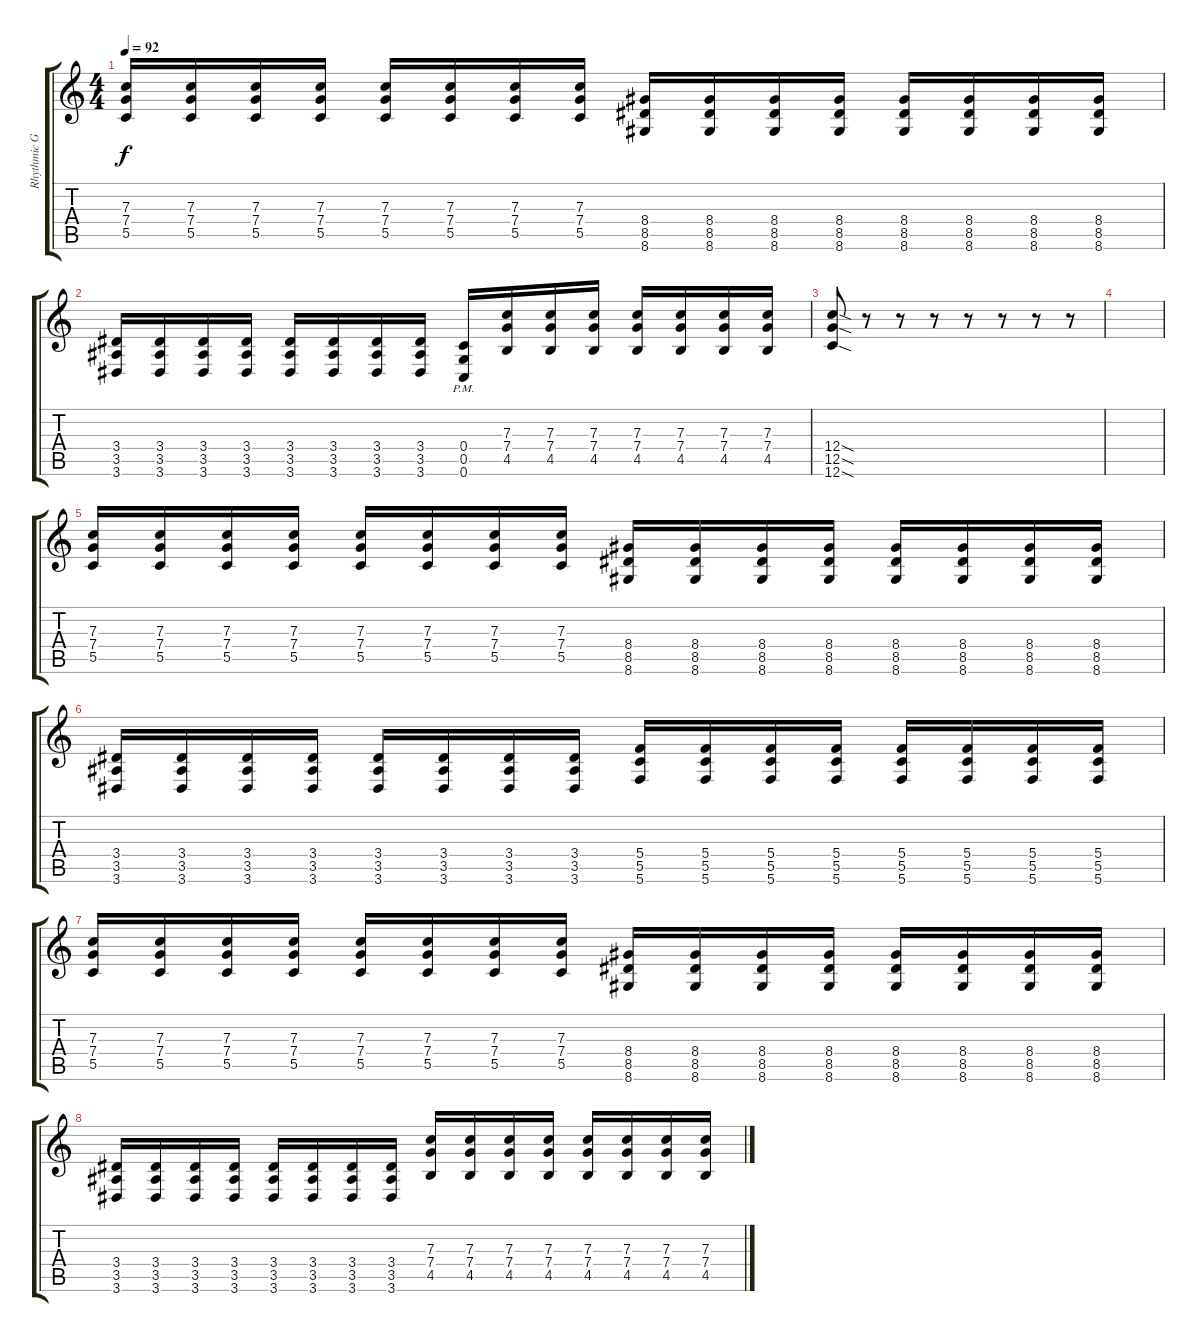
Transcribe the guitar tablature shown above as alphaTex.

\track ("Rhythmic Guitar" "Rhythmic G") {instrument distortionguitar}
\staff {score tabs}
\tuning (D4 A3 F3 C3 G2 C2) {hide}
\ts (4 4)
\tempo 92
\clef g2
\ks c
(7.3 7.4 5.5).16{dy f} (7.3 7.4 5.5).16 (7.3 7.4 5.5).16 (7.3 7.4 5.5).16 (7.3 7.4 5.5).16 (7.3 7.4 5.5).16 (7.3 7.4 5.5).16 (7.3 7.4 5.5).16 (8.4 8.5 8.6).16 (8.4 8.5 8.6).16 (8.4 8.5 8.6).16 (8.4 8.5 8.6).16 (8.4 8.5 8.6).16 (8.4 8.5 8.6).16 (8.4 8.5 8.6).16 (8.4 8.5 8.6).16 |
(3.4 3.5 3.6).16 (3.4 3.5 3.6).16 (3.4 3.5 3.6).16 (3.4 3.5 3.6).16 (3.4 3.5 3.6).16 (3.4 3.5 3.6).16 (3.4 3.5 3.6).16 (3.4 3.5 3.6).16 (0.4{pm} 0.5{pm} 0.6{pm}).16 (7.3 7.4 4.5).16 (7.3 7.4 4.5).16 (7.3 7.4 4.5).16 (7.3 7.4 4.5).16 (7.3 7.4 4.5).16 (7.3 7.4 4.5).16 (7.3 7.4 4.5).16 |
(12.4{sod} 12.5{sod} 12.6{sod}).8 r.8 r.8 r.8 r.8 r.8 r.8 r.8 |
|
(7.3 7.4 5.5).16 (7.3 7.4 5.5).16 (7.3 7.4 5.5).16 (7.3 7.4 5.5).16 (7.3 7.4 5.5).16 (7.3 7.4 5.5).16 (7.3 7.4 5.5).16 (7.3 7.4 5.5).16 (8.4 8.5 8.6).16 (8.4 8.5 8.6).16 (8.4 8.5 8.6).16 (8.4 8.5 8.6).16 (8.4 8.5 8.6).16 (8.4 8.5 8.6).16 (8.4 8.5 8.6).16 (8.4 8.5 8.6).16 |
(3.4 3.5 3.6).16 (3.4 3.5 3.6).16 (3.4 3.5 3.6).16 (3.4 3.5 3.6).16 (3.4 3.5 3.6).16 (3.4 3.5 3.6).16 (3.4 3.5 3.6).16 (3.4 3.5 3.6).16 (5.4 5.5 5.6).16 (5.4 5.5 5.6).16 (5.4 5.5 5.6).16 (5.4 5.5 5.6).16 (5.4 5.5 5.6).16 (5.4 5.5 5.6).16 (5.4 5.5 5.6).16 (5.4 5.5 5.6).16 |
(7.3 7.4 5.5).16 (7.3 7.4 5.5).16 (7.3 7.4 5.5).16 (7.3 7.4 5.5).16 (7.3 7.4 5.5).16 (7.3 7.4 5.5).16 (7.3 7.4 5.5).16 (7.3 7.4 5.5).16 (8.4 8.5 8.6).16 (8.4 8.5 8.6).16 (8.4 8.5 8.6).16 (8.4 8.5 8.6).16 (8.4 8.5 8.6).16 (8.4 8.5 8.6).16 (8.4 8.5 8.6).16 (8.4 8.5 8.6).16 |
(3.4 3.5 3.6).16 (3.4 3.5 3.6).16 (3.4 3.5 3.6).16 (3.4 3.5 3.6).16 (3.4 3.5 3.6).16 (3.4 3.5 3.6).16 (3.4 3.5 3.6).16 (3.4 3.5 3.6).16 (7.3 7.4 4.5).16 (7.3 7.4 4.5).16 (7.3 7.4 4.5).16 (7.3 7.4 4.5).16 (7.3 7.4 4.5).16 (7.3 7.4 4.5).16 (7.3 7.4 4.5).16 (7.3 7.4 4.5).16
